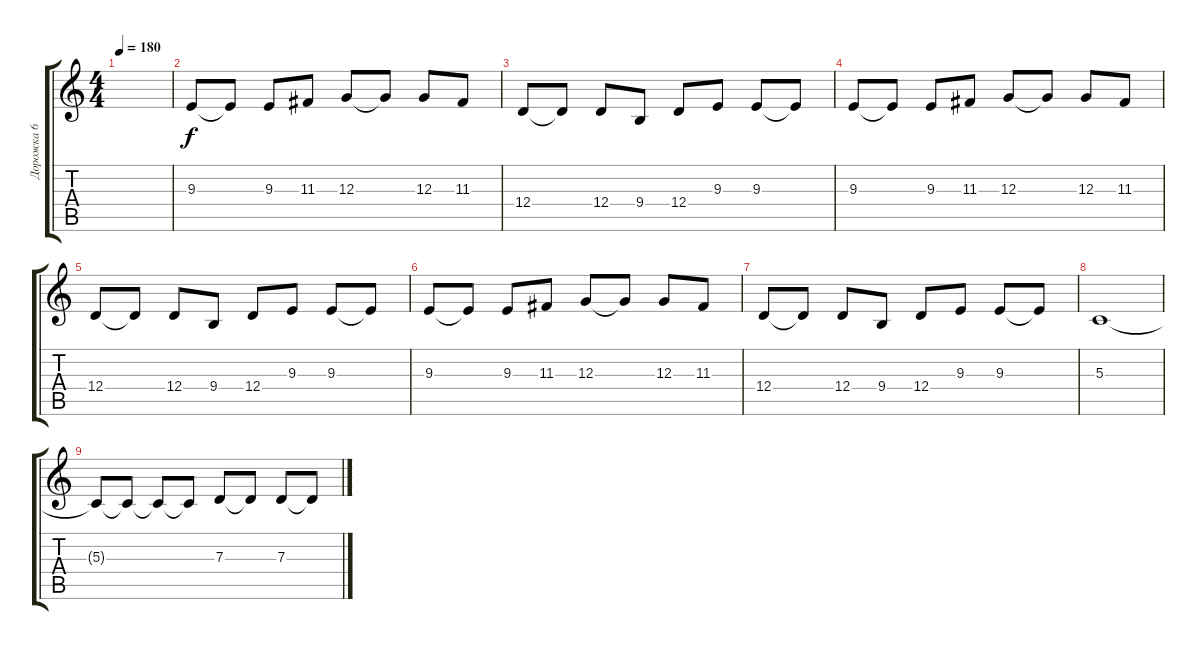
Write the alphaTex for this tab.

\track ("Дорожка 6" "Дорожка 6") {instrument lead4chiff}
\staff {score tabs}
\tuning (E4 B3 G3 D3 A2 E2) {hide}
\ts (4 4)
\tempo 180
\clef g2
\ks c
|
9.3.8{volume 16} 9.3{t}.8 9.3.8 11.3.8 12.3.8 12.3{t}.8 12.3.8 11.3.8 |
12.4.8 12.4{t}.8 12.4.8 9.4.8 12.4.8 9.3.8 9.3.8 9.3{t}.8 |
9.3.8 9.3{t}.8 9.3.8 11.3.8 12.3.8 12.3{t}.8 12.3.8 11.3.8 |
12.4.8 12.4{t}.8 12.4.8 9.4.8 12.4.8 9.3.8 9.3.8 9.3{t}.8 |
9.3.8 9.3{t}.8 9.3.8 11.3.8 12.3.8 12.3{t}.8 12.3.8 11.3.8 |
12.4.8 12.4{t}.8 12.4.8 9.4.8 12.4.8 9.3.8 9.3.8 9.3{t}.8 |
5.3.1 |
5.3{t}.8 5.3{t}.8 5.3{t}.8 5.3{t}.8 7.3.8 7.3{t}.8 7.3.8 7.3{t}.8
